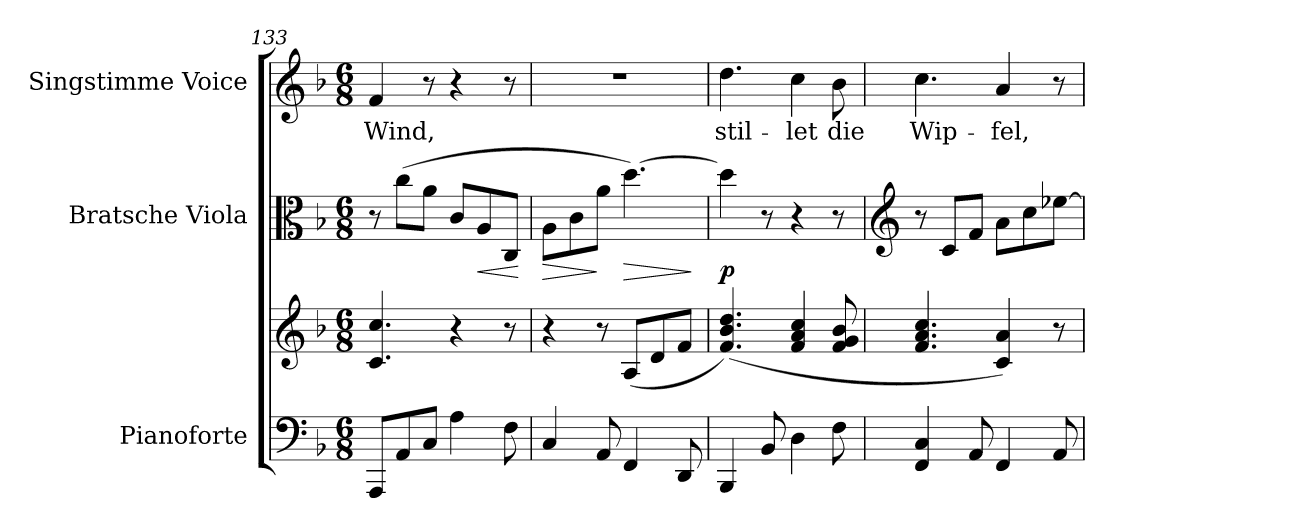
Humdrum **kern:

**kern	**kern	**kern	**dynam	**kern	**text
*part3	*part3	*part2	*part2	*part1	*part1
*staff4	*staff3	*staff2	*staff2	*staff1	*staff1
*I"Pianoforte	*	*I"Bratsche Viola	*	*I"Singstimme Voice	*
*I'Pno	*	*I'Vla	*	*	*
!!LO:LB:g=z
*clefF4	*clefG2	*clefC3	*	*clefG2	*
*k[b-]	*k[b-]	*k[b-]	*	*k[b-]	*
*M6/8	*M6/8	*M6/8	*	*M6/8	*
*MM88	*MM88	*MM88	*	*MM88	*
=133	=133	=133	=133	=133	=133
!	!	!	!	!	!LO:LY:b
8AAA/L	4.c/ 4.cc/	8r	.	4f/	Wind,
8AA/	.	(>8cc\L	.	.	.
8C/J	.	8a\J	.	8r	.
4A\	4r	8c/L	.	4r	.
!	!	!	!LO:HP:b	!	!
.	.	8A/	<	.	.
8F\	8r	8C/J	.	8r	.
.	.	.	[	.	.
=134	=134	=134	=134	=134	=134
!	!	!	!LO:HP:b	!	!
4C/	4r	8A\L	>	2.r	.
.	.	8c\	.	.	.
8AA/	8r	8a\J	]	.	.
!	!	!	!LO:HP:b	!	!
4FF/	(>8A/L	[4.dd\)	>	.	.
.	8d/	.	.	.	.
8DD/	8f/J	.	.	.	.
.	.	.	]	.	.
=135	=135	=135	=135	=135	=135
!	!	!	!LO:DY:b	!	!LO:LY:b
4BBB-/	(>4.f/ 4.b-/ 4.dd/)	4dd\]	p	4.dd\	stil-
8BB-/	.	8r	.	.	.
!	!	!	!	!	!LO:LY:b
4D\	4f/ 4a/ 4cc/	4r	.	4cc\	-let
!	!	!	!	!	!LO:LY:b
8F\	8f/ 8g/ 8b-/	8r	.	8b-\	die
=136	=136	=136	=136	=136	=136
*	*	*clefG2	*	*	*
!	!	!	!	!	!LO:LY:b
4FF/ 4C/	4.f/ 4.a/ 4.cc/	8r	.	4.cc\	Wip-
.	.	8c/L	.	.	.
8AA/	.	8f/J	.	.	.
!	!	!	!	!	!LO:LY:b
4FF/	4c/ 4a/)	8a\L	.	4a/	-fel,
.	.	8cc\	.	.	.
8AA/	8r	[8ee-X\J	.	8r	.
=	=	=	=	=	=
*-	*-	*-	*-	*-	*-
